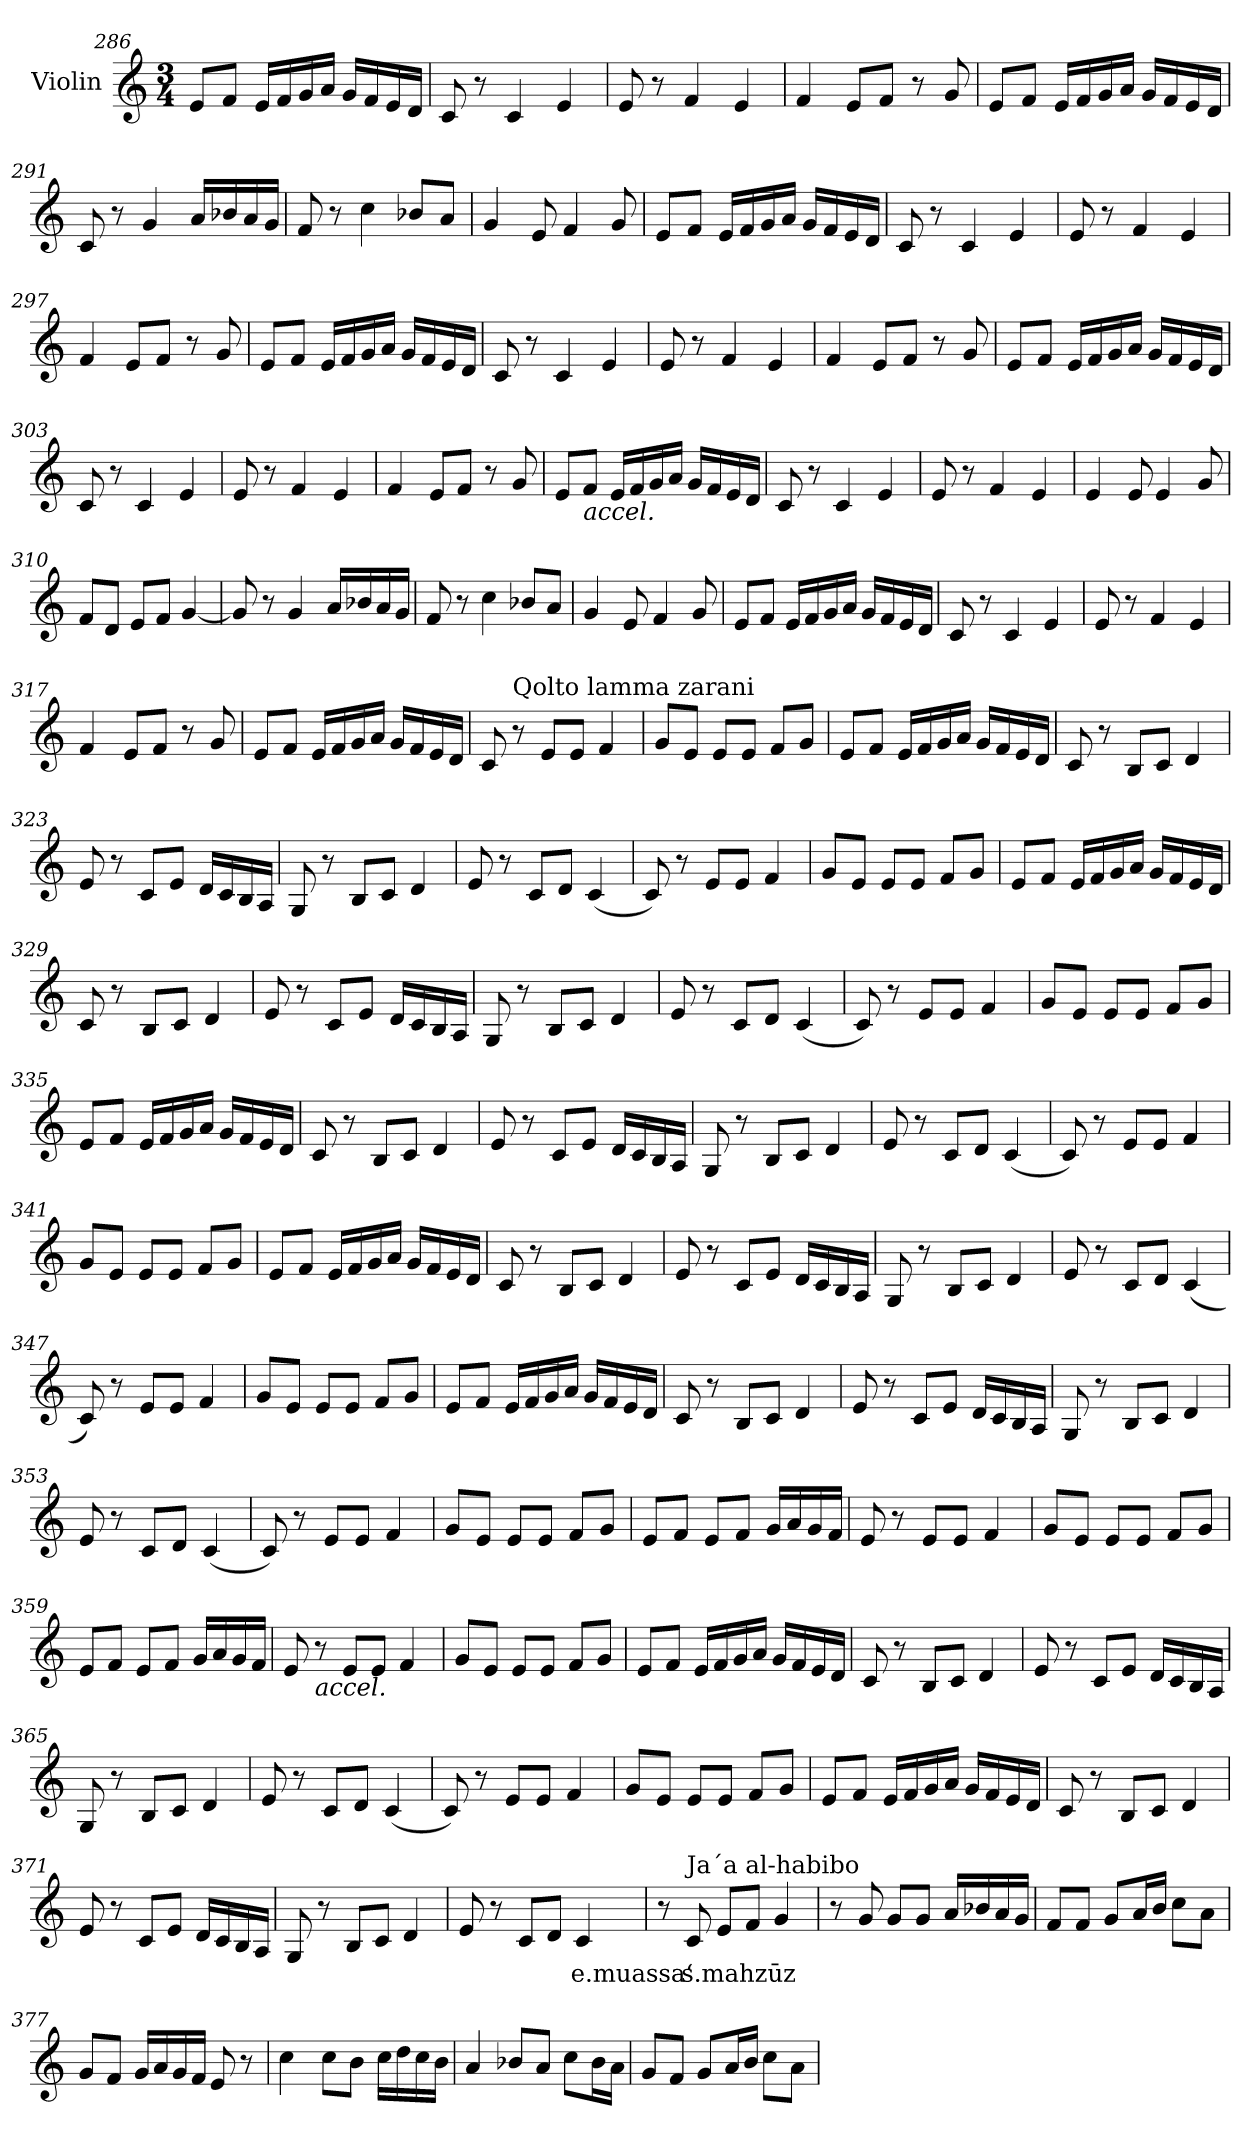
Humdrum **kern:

**kern	**text
*part1	*part1
*staff1	*staff1
*I"Violin	*
*clefG2	*
*k[]	*
*M3/4	*
=286	=286
8e/L	.
8f/J	.
16e/LL	.
16f/	.
16g/	.
16a/JJ	.
16g/LL	.
16f/	.
16e/	.
16d/JJ	.
=287	=287
8c/	.
8r	.
4c/	.
4e/	.
=288	=288
8e/	.
8r	.
4f/	.
4e/	.
=289	=289
4f/	.
8e/L	.
8f/J	.
8r	.
8g/	.
!!LO:LB:g=z
=290	=290
8e/L	.
8f/J	.
16e/LL	.
16f/	.
16g/	.
16a/JJ	.
16g/LL	.
16f/	.
16e/	.
16d/JJ	.
=291	=291
8c/	.
8r	.
4g/	.
16a/LL	.
16b-X/	.
16a/	.
16g/JJ	.
=292	=292
8f/	.
8r	.
4cc\	.
8b-X/L	.
8a/J	.
=293	=293
4g/	.
8e/	.
4f/	.
8g/	.
=294	=294
8e/L	.
8f/J	.
16e/LL	.
16f/	.
16g/	.
16a/JJ	.
16g/LL	.
16f/	.
16e/	.
16d/JJ	.
!!LO:LB:g=z
=295	=295
8c/	.
8r	.
4c/	.
4e/	.
=296	=296
8e/	.
8r	.
4f/	.
4e/	.
=297	=297
4f/	.
8e/L	.
8f/J	.
8r	.
8g/	.
=298	=298
8e/L	.
8f/J	.
16e/LL	.
16f/	.
16g/	.
16a/JJ	.
16g/LL	.
16f/	.
16e/	.
16d/JJ	.
=299	=299
8c/	.
8r	.
4c/	.
4e/	.
=300	=300
8e/	.
8r	.
4f/	.
4e/	.
!!LO:LB:g=z
=301	=301
4f/	.
8e/L	.
8f/J	.
8r	.
8g/	.
=302	=302
8e/L	.
8f/J	.
16e/LL	.
16f/	.
16g/	.
16a/JJ	.
16g/LL	.
16f/	.
16e/	.
16d/JJ	.
=303	=303
8c/	.
8r	.
4c/	.
4e/	.
=304	=304
8e/	.
8r	.
4f/	.
4e/	.
=305	=305
4f/	.
8e/L	.
8f/J	.
8r	.
8g/	.
!!LO:LB:g=z
=306	=306
8e/L	.
!LO:TX:b:i:t=accel.	!
8f/J	.
16e/LL	.
16f/	.
16g/	.
16a/JJ	.
16g/LL	.
16f/	.
16e/	.
16d/JJ	.
=307	=307
8c/	.
8r	.
4c/	.
4e/	.
=308	=308
8e/	.
8r	.
4f/	.
4e/	.
=309	=309
4e/	.
8e/	.
4e/	.
8g/	.
=310	=310
8f/L	.
8d/J	.
8e/L	.
8f/J	.
[4g/	.
=311	=311
8g/]	.
8r	.
4g/	.
16a/LL	.
16b-X/	.
16a/	.
16g/JJ	.
!!LO:LB:g=z
=312	=312
8f/	.
8r	.
4cc\	.
8b-X/L	.
8a/J	.
=313	=313
4g/	.
8e/	.
4f/	.
8g/	.
=314	=314
8e/L	.
8f/J	.
16e/LL	.
16f/	.
16g/	.
16a/JJ	.
16g/LL	.
16f/	.
16e/	.
16d/JJ	.
=315	=315
8c/	.
8r	.
4c/	.
4e/	.
=316	=316
8e/	.
8r	.
4f/	.
4e/	.
=317	=317
4f/	.
8e/L	.
8f/J	.
8r	.
8g/	.
!!LO:PB:g=z
=318	=318
8e/L	.
8f/J	.
16e/LL	.
16f/	.
16g/	.
16a/JJ	.
16g/LL	.
16f/	.
16e/	.
16d/JJ	.
=319	=319
*MM60	*
8c/	.
!LO:TX:a:t=Qolto lamma zarani	!
8r	.
8e/L	.
8e/J	.
4f/	.
=320	=320
8g/L	.
8e/J	.
8e/L	.
8e/J	.
8f/L	.
8g/J	.
=321	=321
8e/L	.
8f/J	.
16e/LL	.
16f/	.
16g/	.
16a/JJ	.
16g/LL	.
16f/	.
16e/	.
16d/JJ	.
=322	=322
8c/	.
8r	.
8B/L	.
8c/J	.
4d/	.
!!LO:LB:g=z
=323	=323
8e/	.
8r	.
8c/L	.
8e/J	.
16d/LL	.
16c/	.
16B/	.
16A/JJ	.
=324	=324
8G/	.
8r	.
8B/L	.
8c/J	.
4d/	.
=325	=325
8e/	.
8r	.
8c/L	.
8d/J	.
(<4c/	.
=326	=326
8c/)	.
8r	.
8e/L	.
8e/J	.
4f/	.
=327	=327
8g/L	.
8e/J	.
8e/L	.
8e/J	.
8f/L	.
8g/J	.
!!LO:LB:g=z
=328	=328
8e/L	.
8f/J	.
16e/LL	.
16f/	.
16g/	.
16a/JJ	.
16g/LL	.
16f/	.
16e/	.
16d/JJ	.
=329	=329
8c/	.
8r	.
8B/L	.
8c/J	.
4d/	.
=330	=330
8e/	.
8r	.
8c/L	.
8e/J	.
16d/LL	.
16c/	.
16B/	.
16A/JJ	.
=331	=331
8G/	.
8r	.
8B/L	.
8c/J	.
4d/	.
=332	=332
8e/	.
8r	.
8c/L	.
8d/J	.
(<4c/	.
!!LO:LB:g=z
=333	=333
8c/)	.
8r	.
8e/L	.
8e/J	.
4f/	.
=334	=334
8g/L	.
8e/J	.
8e/L	.
8e/J	.
8f/L	.
8g/J	.
=335	=335
8e/L	.
8f/J	.
16e/LL	.
16f/	.
16g/	.
16a/JJ	.
16g/LL	.
16f/	.
16e/	.
16d/JJ	.
=336	=336
8c/	.
8r	.
8B/L	.
8c/J	.
4d/	.
=337	=337
8e/	.
8r	.
8c/L	.
8e/J	.
16d/LL	.
16c/	.
16B/	.
16A/JJ	.
!!LO:LB:g=z
=338	=338
8G/	.
8r	.
8B/L	.
8c/J	.
4d/	.
=339	=339
8e/	.
8r	.
8c/L	.
8d/J	.
(<4c/	.
=340	=340
8c/)	.
8r	.
8e/L	.
8e/J	.
4f/	.
=341	=341
8g/L	.
8e/J	.
8e/L	.
8e/J	.
8f/L	.
8g/J	.
=342	=342
8e/L	.
8f/J	.
16e/LL	.
16f/	.
16g/	.
16a/JJ	.
16g/LL	.
16f/	.
16e/	.
16d/JJ	.
=343	=343
8c/	.
8r	.
8B/L	.
8c/J	.
4d/	.
!!LO:LB:g=z
=344	=344
8e/	.
8r	.
8c/L	.
8e/J	.
16d/LL	.
16c/	.
16B/	.
16A/JJ	.
=345	=345
8G/	.
8r	.
8B/L	.
8c/J	.
4d/	.
=346	=346
8e/	.
8r	.
8c/L	.
8d/J	.
(<4c/	.
=347	=347
8c/)	.
8r	.
8e/L	.
8e/J	.
4f/	.
=348	=348
8g/L	.
8e/J	.
8e/L	.
8e/J	.
8f/L	.
8g/J	.
!!LO:LB:g=z
=349	=349
8e/L	.
8f/J	.
16e/LL	.
16f/	.
16g/	.
16a/JJ	.
16g/LL	.
16f/	.
16e/	.
16d/JJ	.
=350	=350
8c/	.
8r	.
8B/L	.
8c/J	.
4d/	.
=351	=351
8e/	.
8r	.
8c/L	.
8e/J	.
16d/LL	.
16c/	.
16B/	.
16A/JJ	.
=352	=352
8G/	.
8r	.
8B/L	.
8c/J	.
4d/	.
=353	=353
8e/	.
8r	.
8c/L	.
8d/J	.
(<4c/	.
!!LO:LB:g=z
=354	=354
8c/)	.
8r	.
8e/L	.
8e/J	.
4f/	.
=355	=355
8g/L	.
8e/J	.
8e/L	.
8e/J	.
8f/L	.
8g/J	.
=356	=356
8e/L	.
8f/J	.
8e/L	.
8f/J	.
16g/LL	.
16a/	.
16g/	.
16f/JJ	.
=357	=357
8e/	.
8r	.
8e/L	.
8e/J	.
4f/	.
=358	=358
8g/L	.
8e/J	.
8e/L	.
8e/J	.
8f/L	.
8g/J	.
=359	=359
8e/L	.
8f/J	.
8e/L	.
8f/J	.
16g/LL	.
16a/	.
16g/	.
16f/JJ	.
!!LO:PB:g=z
=360	=360
8e/	.
!LO:TX:b:i:t=accel.	!
8r	.
8e/L	.
8e/J	.
4f/	.
=361	=361
8g/L	.
8e/J	.
8e/L	.
8e/J	.
8f/L	.
8g/J	.
=362	=362
8e/L	.
8f/J	.
16e/LL	.
16f/	.
16g/	.
16a/JJ	.
16g/LL	.
16f/	.
16e/	.
16d/JJ	.
=363	=363
8c/	.
8r	.
8B/L	.
8c/J	.
4d/	.
=364	=364
8e/	.
8r	.
8c/L	.
8e/J	.
16d/LL	.
16c/	.
16B/	.
16A/JJ	.
!!LO:LB:g=z
=365	=365
8G/	.
8r	.
8B/L	.
8c/J	.
4d/	.
=366	=366
8e/	.
8r	.
8c/L	.
8d/J	.
(<4c/	.
=367	=367
8c/)	.
8r	.
8e/L	.
8e/J	.
4f/	.
=368	=368
8g/L	.
8e/J	.
8e/L	.
8e/J	.
8f/L	.
8g/J	.
=369	=369
8e/L	.
8f/J	.
16e/LL	.
16f/	.
16g/	.
16a/JJ	.
16g/LL	.
16f/	.
16e/	.
16d/JJ	.
=370	=370
8c/	.
8r	.
8B/L	.
8c/J	.
4d/	.
!!LO:LB:g=z
=371	=371
8e/	.
8r	.
8c/L	.
8e/J	.
16d/LL	.
16c/	.
16B/	.
16A/JJ	.
=372	=372
8G/	.
8r	.
8B/L	.
8c/J	.
4d/	.
=373	=373
8e/	.
8r	.
8c/L	.
8d/J	.
!	!LO:LY:b
4c/	e.muassa‘
=374	=374
8r	.
!LO:TX:a:t=Ja´a al-habibo	!
!	!LO:LY:b
8c/	s.mahzūz
8e/L	.
8f/J	.
4g/	.
=375	=375
8r	.
8g/	.
8g/L	.
8g/J	.
16a/LL	.
16b-X/	.
16a/	.
16g/JJ	.
!!LO:LB:g=z
=376	=376
8f/L	.
8f/J	.
8g/L	.
16a/L	.
16b/JJ	.
8cc\L	.
8a\J	.
=377	=377
8g/L	.
8f/J	.
16g/LL	.
16a/	.
16g/	.
16f/JJ	.
8e/	.
8r	.
=378	=378
4cc\	.
8cc\L	.
8b\J	.
16cc\LL	.
16dd\	.
16cc\	.
16b\JJ	.
=379	=379
4a/	.
8b-X/L	.
8a/J	.
8cc\L	.
16b-\L	.
16a\JJ	.
=380	=380
8g/L	.
8f/J	.
8g/L	.
16a/L	.
16b/JJ	.
8cc\L	.
8a\J	.
=	=
*-	*-
